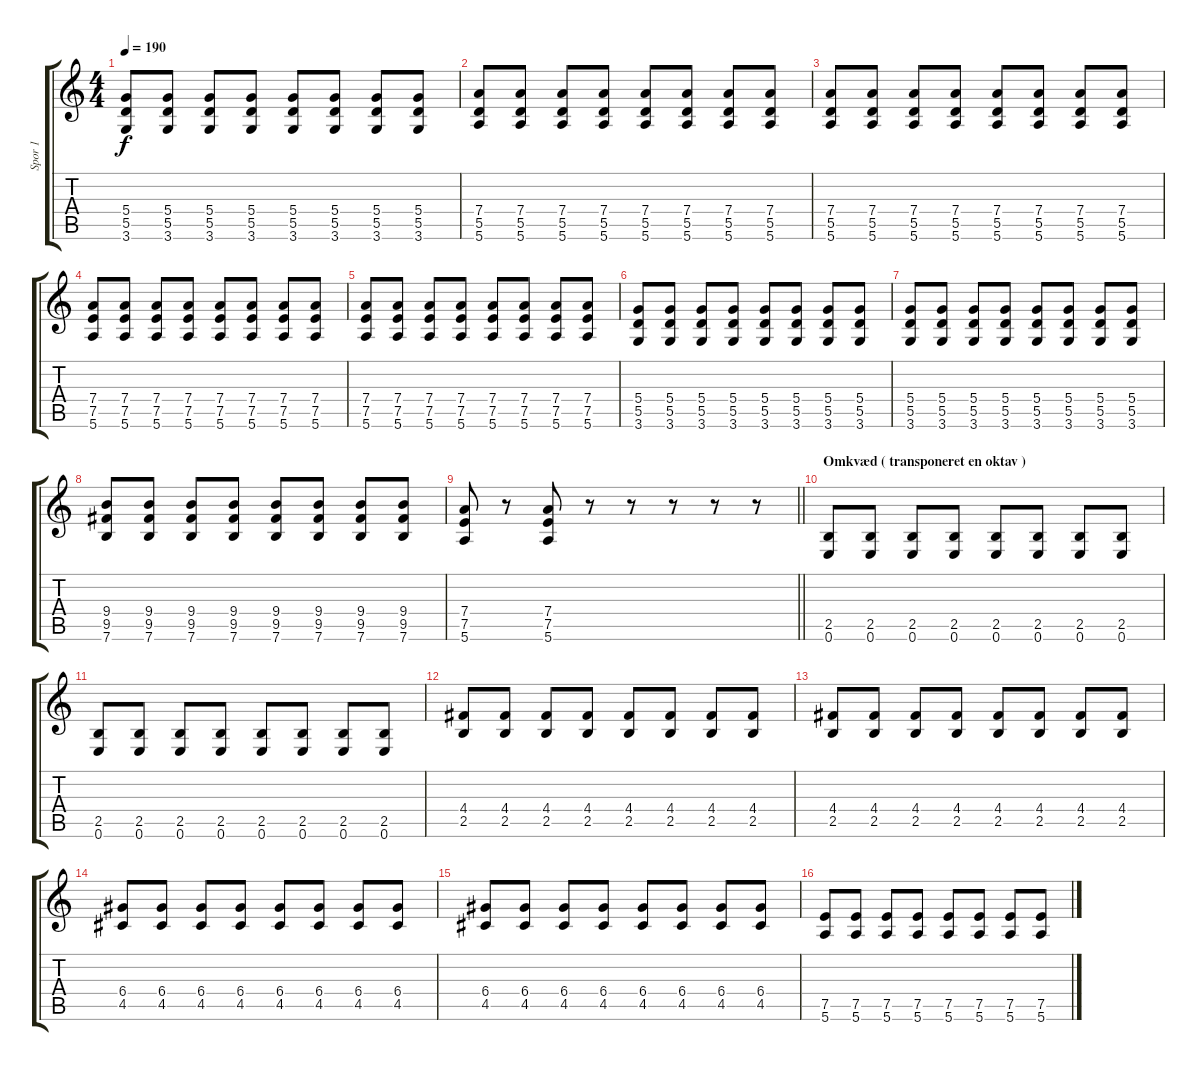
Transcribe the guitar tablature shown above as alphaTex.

\track ("Spor 1" "Spor 1") {instrument distortionguitar}
\staff {score tabs}
\tuning (E4 B3 G3 D3 A2 E2) {hide}
\ts (4 4)
\tempo 190
\clef g2
\ks c
(5.4 5.5 3.6).8{dy f} (5.4 5.5 3.6).8 (5.4 5.5 3.6).8 (5.4 5.5 3.6).8 (5.4 5.5 3.6).8 (5.4 5.5 3.6).8 (5.4 5.5 3.6).8 (5.4 5.5 3.6).8 |
(7.4 5.5 5.6).8 (7.4 5.5 5.6).8 (7.4 5.5 5.6).8 (7.4 5.5 5.6).8 (7.4 5.5 5.6).8 (7.4 5.5 5.6).8 (7.4 5.5 5.6).8 (7.4 5.5 5.6).8 |
(7.4 5.5 5.6).8 (7.4 5.5 5.6).8 (7.4 5.5 5.6).8 (7.4 5.5 5.6).8 (7.4 5.5 5.6).8 (7.4 5.5 5.6).8 (7.4 5.5 5.6).8 (7.4 5.5 5.6).8 |
(7.4 7.5 5.6).8 (7.4 7.5 5.6).8 (7.4 7.5 5.6).8 (7.4 7.5 5.6).8 (7.4 7.5 5.6).8 (7.4 7.5 5.6).8 (7.4 7.5 5.6).8 (7.4 7.5 5.6).8 |
(7.4 7.5 5.6).8 (7.4 7.5 5.6).8 (7.4 7.5 5.6).8 (7.4 7.5 5.6).8 (7.4 7.5 5.6).8 (7.4 7.5 5.6).8 (7.4 7.5 5.6).8 (7.4 7.5 5.6).8 |
(5.4 5.5 3.6).8 (5.4 5.5 3.6).8 (5.4 5.5 3.6).8 (5.4 5.5 3.6).8 (5.4 5.5 3.6).8 (5.4 5.5 3.6).8 (5.4 5.5 3.6).8 (5.4 5.5 3.6).8 |
(5.4 5.5 3.6).8 (5.4 5.5 3.6).8 (5.4 5.5 3.6).8 (5.4 5.5 3.6).8 (5.4 5.5 3.6).8 (5.4 5.5 3.6).8 (5.4 5.5 3.6).8 (5.4 5.5 3.6).8 |
(9.4 9.5 7.6).8 (9.4 9.5 7.6).8 (9.4 9.5 7.6).8 (9.4 9.5 7.6).8 (9.4 9.5 7.6).8 (9.4 9.5 7.6).8 (9.4 9.5 7.6).8 (9.4 9.5 7.6).8 |
\barLineRight lightlight
(7.4 7.5 5.6).8 r.8 (7.4 7.5 5.6).8 r.8 r.8 r.8 r.8 r.8 |
\section ("" "Omkvæd ( transponeret en oktav )")
(2.5 0.6).8 (2.5 0.6).8 (2.5 0.6).8 (2.5 0.6).8 (2.5 0.6).8 (2.5 0.6).8 (2.5 0.6).8 (2.5 0.6).8 |
(2.5 0.6).8 (2.5 0.6).8 (2.5 0.6).8 (2.5 0.6).8 (2.5 0.6).8 (2.5 0.6).8 (2.5 0.6).8 (2.5 0.6).8 |
(4.4 2.5).8 (4.4 2.5).8 (4.4 2.5).8 (4.4 2.5).8 (4.4 2.5).8 (4.4 2.5).8 (4.4 2.5).8 (4.4 2.5).8 |
(4.4 2.5).8 (4.4 2.5).8 (4.4 2.5).8 (4.4 2.5).8 (4.4 2.5).8 (4.4 2.5).8 (4.4 2.5).8 (4.4 2.5).8 |
(6.4 4.5).8 (6.4 4.5).8 (6.4 4.5).8 (6.4 4.5).8 (6.4 4.5).8 (6.4 4.5).8 (6.4 4.5).8 (6.4 4.5).8 |
(6.4 4.5).8 (6.4 4.5).8 (6.4 4.5).8 (6.4 4.5).8 (6.4 4.5).8 (6.4 4.5).8 (6.4 4.5).8 (6.4 4.5).8 |
(7.5 5.6).8 (7.5 5.6).8 (7.5 5.6).8 (7.5 5.6).8 (7.5 5.6).8 (7.5 5.6).8 (7.5 5.6).8 (7.5 5.6).8
